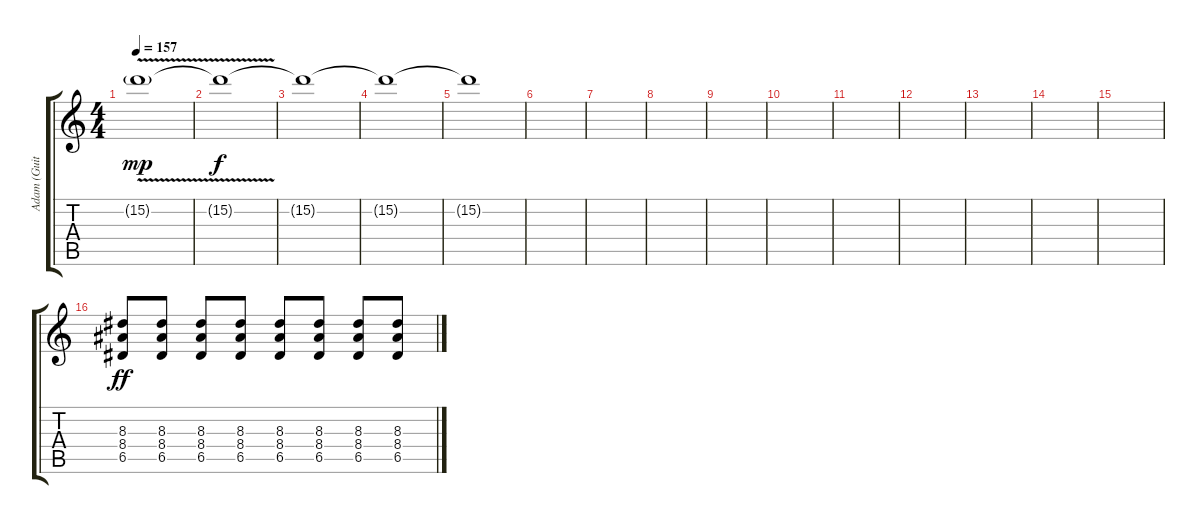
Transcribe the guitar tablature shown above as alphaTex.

\track ("Adam (Guitar)" "Adam (Guit") {instrument distortionguitar}
\staff {score tabs}
\tuning (E4 B3 G3 D3 A2 D2) {hide}
\ts (4 4)
\tempo 157
\clef g2
\ks c
15.2{v g}.1{dy mp} |
15.2{t}.1{dy f} |
15.2{t}.1 |
15.2{t}.1 |
15.2{t}.1 |
|
|
|
|
|
|
|
|
|
|
(8.3 8.4 6.5).8{dy ff volume 4} (8.3 8.4 6.5).8 (8.3 8.4 6.5).8 (8.3 8.4 6.5).8 (8.3 8.4 6.5).8 (8.3 8.4 6.5).8 (8.3 8.4 6.5).8 (8.3 8.4 6.5).8
